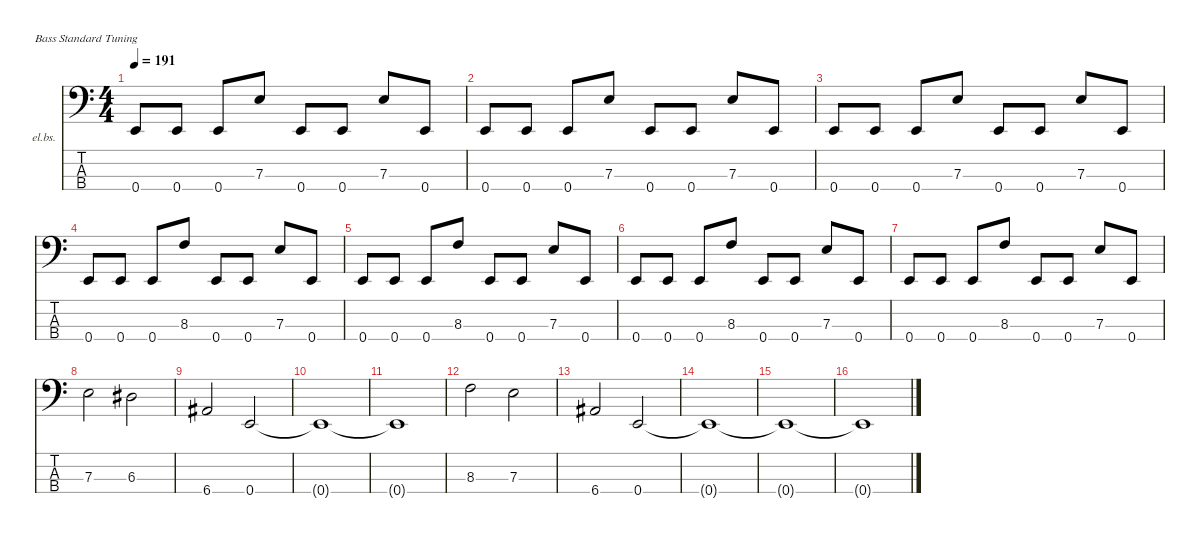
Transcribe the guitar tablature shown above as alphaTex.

\defaultSystemsLayout 4
\hideDynamics
\bracketExtendMode nobrackets
\firstSystemTrackNameOrientation horizontal
\otherSystemsTrackNameOrientation horizontal
\track ("Bass" "el.bs.") {instrument electricbassfinger}
\staff {score tabs}
\tuning (G2 D2 A1 E1)
\ts (4 4)
\tempo 191
\clef f4
\ks c
0.4.8{dy f beam Up} 0.4.8{beam Up} 0.4.8{beam Up} 7.3.8{beam Up} 0.4.8{beam Up} 0.4.8{beam Up} 7.3.8{beam Up} 0.4.8{beam Up} |
0.4.8{beam Up} 0.4.8{beam Up} 0.4.8{beam Up} 7.3.8{beam Up} 0.4.8{beam Up} 0.4.8{beam Up} 7.3.8{beam Up} 0.4.8{beam Up} |
0.4.8{beam Up} 0.4.8{beam Up} 0.4.8{beam Up} 7.3.8{beam Up} 0.4.8{beam Up} 0.4.8{beam Up} 7.3.8{beam Up} 0.4.8{beam Up} |
0.4.8{beam Up} 0.4.8{beam Up} 0.4.8{beam Up} 8.3.8{beam Up} 0.4.8{beam Up} 0.4.8{beam Up} 7.3.8{beam Up} 0.4.8{beam Up} |
0.4.8{beam Up} 0.4.8{beam Up} 0.4.8{beam Up} 8.3.8{beam Up} 0.4.8{beam Up} 0.4.8{beam Up} 7.3.8{beam Up} 0.4.8{beam Up} |
0.4.8{beam Up} 0.4.8{beam Up} 0.4.8{beam Up} 8.3.8{beam Up} 0.4.8{beam Up} 0.4.8{beam Up} 7.3.8{beam Up} 0.4.8{beam Up} |
0.4.8{beam Up} 0.4.8{beam Up} 0.4.8{beam Up} 8.3.8{beam Up} 0.4.8{beam Up} 0.4.8{beam Up} 7.3.8{beam Up} 0.4.8{beam Up} |
7.3.2{beam Down} 6.3{acc #}.2{beam Down} |
6.4{acc #}.2{beam Up} 0.4.2{beam Up} |
0.4{t}.1{beam Up} |
0.4{t}.1{beam Up} |
8.3.2{beam Down} 7.3.2{beam Down} |
6.4{acc #}.2{beam Up} 0.4.2{beam Up} |
0.4{t}.1{beam Up} |
0.4{t}.1{beam Up} |
0.4{t}.1{beam Up}
